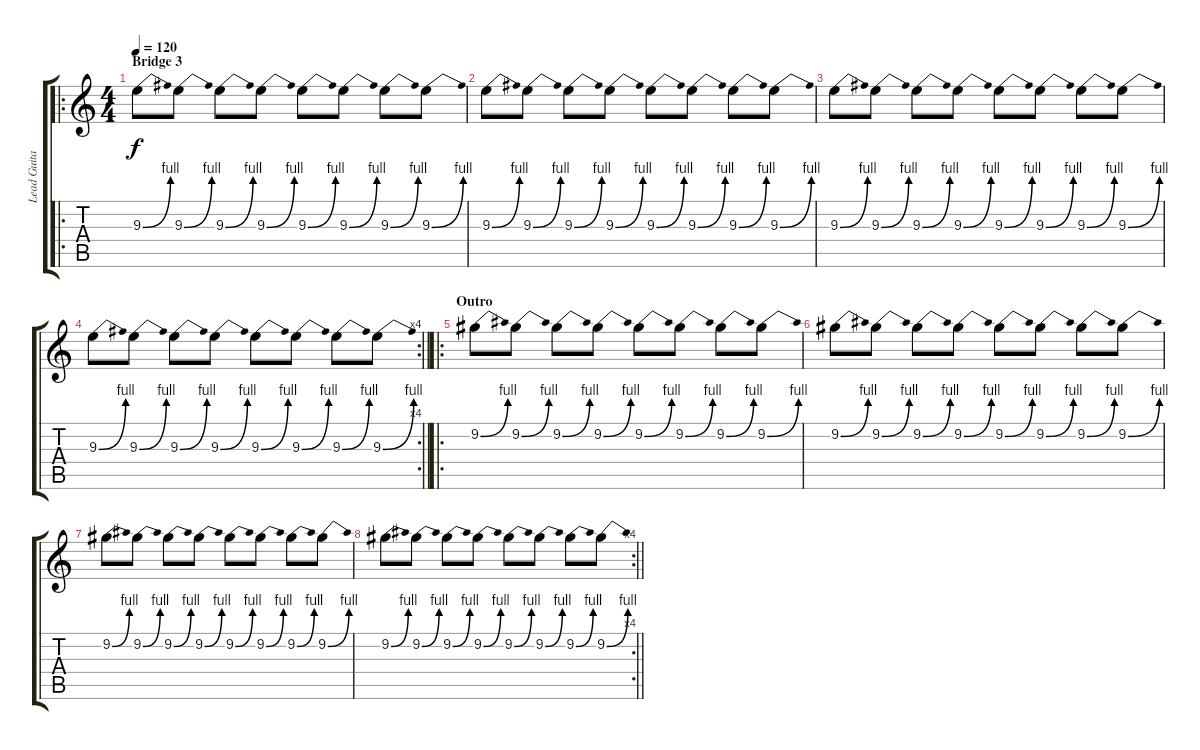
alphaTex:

\track ("Lead Guitar" "Lead Guita") {instrument distortionguitar}
\staff {score tabs}
\tuning (E4 B3 G3 D3 A2 E2) {hide}
\ro
\ts (4 4)
\section ("" "Bridge 3")
\tempo 120
\clef g2
\ks c
9.3{be (bend 0 0 60 4)}.8{dy f} 9.3{be (bend 0 0 60 4)}.8 9.3{be (bend 0 0 60 4)}.8 9.3{be (bend 0 0 60 4)}.8 9.3{be (bend 0 0 60 4)}.8 9.3{be (bend 0 0 60 4)}.8 9.3{be (bend 0 0 60 4)}.8 9.3{be (bend 0 0 60 4)}.8 |
9.3{be (bend 0 0 60 4)}.8 9.3{be (bend 0 0 60 4)}.8 9.3{be (bend 0 0 60 4)}.8 9.3{be (bend 0 0 60 4)}.8 9.3{be (bend 0 0 60 4)}.8 9.3{be (bend 0 0 60 4)}.8 9.3{be (bend 0 0 60 4)}.8 9.3{be (bend 0 0 60 4)}.8 |
9.3{be (bend 0 0 60 4)}.8 9.3{be (bend 0 0 60 4)}.8 9.3{be (bend 0 0 60 4)}.8 9.3{be (bend 0 0 60 4)}.8 9.3{be (bend 0 0 60 4)}.8 9.3{be (bend 0 0 60 4)}.8 9.3{be (bend 0 0 60 4)}.8 9.3{be (bend 0 0 60 4)}.8 |
\rc 4
\barLineRight lightlight
9.3{be (bend 0 0 60 4)}.8 9.3{be (bend 0 0 60 4)}.8 9.3{be (bend 0 0 60 4)}.8 9.3{be (bend 0 0 60 4)}.8 9.3{be (bend 0 0 60 4)}.8 9.3{be (bend 0 0 60 4)}.8 9.3{be (bend 0 0 60 4)}.8 9.3{be (bend 0 0 60 4)}.8 |
\ro
\section ("" "Outro")
9.2{be (bend 0 0 60 4)}.8 9.2{be (bend 0 0 60 4)}.8 9.2{be (bend 0 0 60 4)}.8 9.2{be (bend 0 0 60 4)}.8 9.2{be (bend 0 0 60 4)}.8 9.2{be (bend 0 0 60 4)}.8 9.2{be (bend 0 0 60 4)}.8 9.2{be (bend 0 0 60 4)}.8 |
9.2{be (bend 0 0 60 4)}.8 9.2{be (bend 0 0 60 4)}.8 9.2{be (bend 0 0 60 4)}.8 9.2{be (bend 0 0 60 4)}.8 9.2{be (bend 0 0 60 4)}.8 9.2{be (bend 0 0 60 4)}.8 9.2{be (bend 0 0 60 4)}.8 9.2{be (bend 0 0 60 4)}.8 |
9.2{be (bend 0 0 60 4)}.8 9.2{be (bend 0 0 60 4)}.8 9.2{be (bend 0 0 60 4)}.8 9.2{be (bend 0 0 60 4)}.8 9.2{be (bend 0 0 60 4)}.8 9.2{be (bend 0 0 60 4)}.8 9.2{be (bend 0 0 60 4)}.8 9.2{be (bend 0 0 60 4)}.8 |
\rc 4
\barLineRight lightlight
9.2{be (bend 0 0 60 4)}.8 9.2{be (bend 0 0 60 4)}.8 9.2{be (bend 0 0 60 4)}.8 9.2{be (bend 0 0 60 4)}.8 9.2{be (bend 0 0 60 4)}.8 9.2{be (bend 0 0 60 4)}.8 9.2{be (bend 0 0 60 4)}.8 9.2{be (bend 0 0 60 4)}.8
